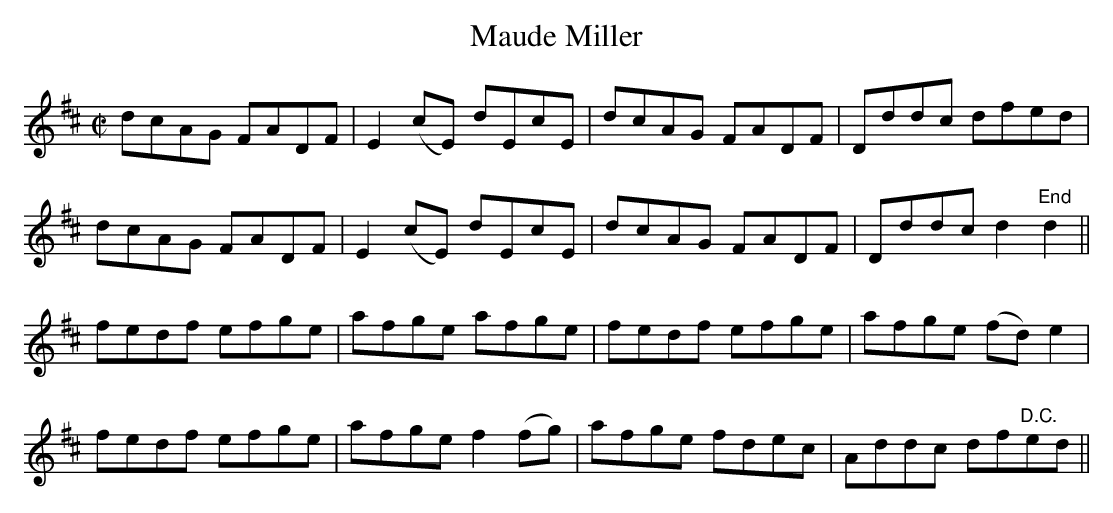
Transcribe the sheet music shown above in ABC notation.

X:1
T: Maude Miller
M: C|
L: 1/8
K: D
dcAG FADF| E2(cE) dEcE| dcAG FADF| Dddc dfed|
dcAG FADF| E2(cE) dEcE| dcAG FADF| Dddc d2"End"d2||
fedf efge| afge afge| fedf efge| afge (fd)e2|
fedf efge| afgef2(fg)| afge fdec| Addc df"D.C."ed||
